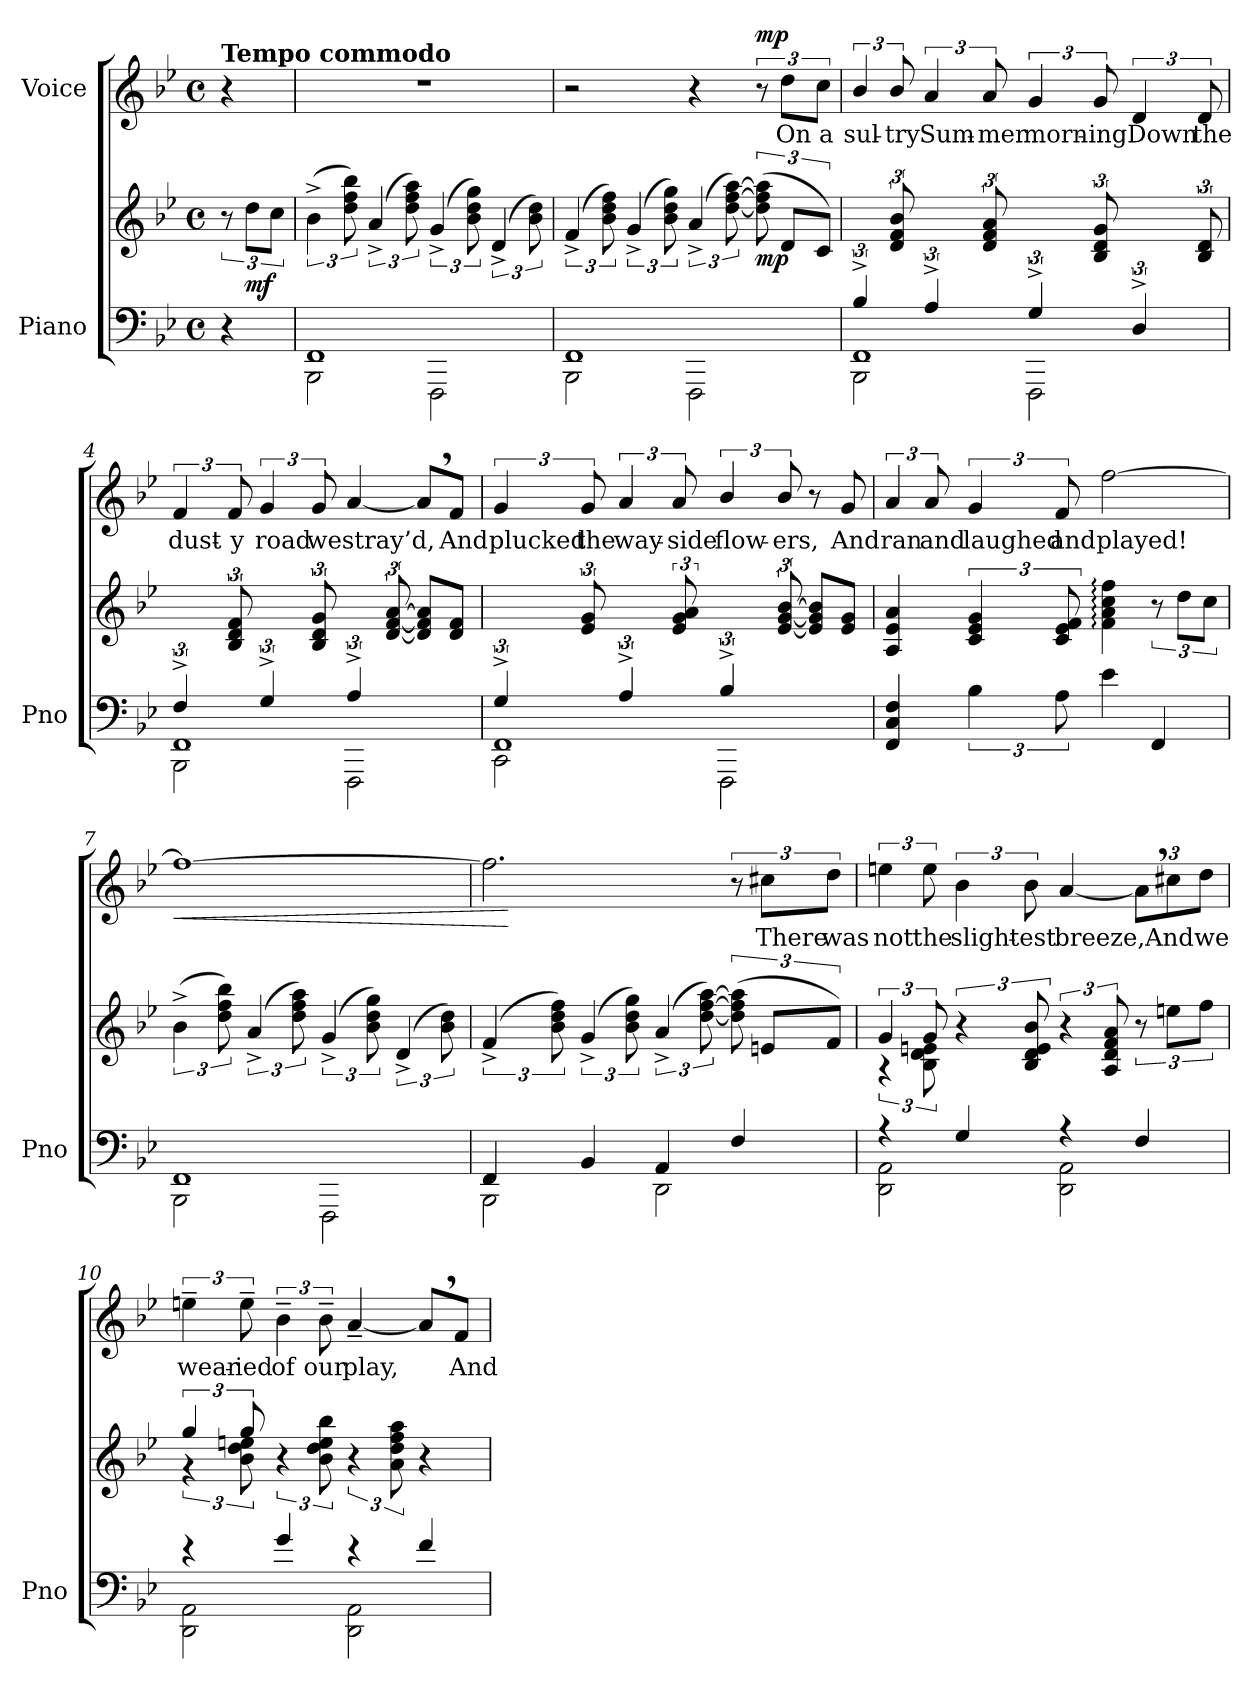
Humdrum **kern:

**kern	**kern	**dynam	**kern	**text	**dynam
*part2	*part2	*part2	*part1	*part1	*part1
*staff3	*staff2	*staff2/3	*staff1	*staff1	*staff1
*I"Piano	*	*	*I"Voice	*	*
*I'Pno	*	*	*	*	*
*clefF4	*clefG2	*	*clefG2	*	*
*k[b-e-]	*k[b-e-]	*	*k[b-e-]	*	*
*M4/4	*M4/4	*	*M4/4	*	*
*met(c)	*met(c)	*	*met(c)	*	*
=	=	=	=	=	=
!	!	!	!LO:TX:a:B:t=Tempo commodo	!	!
4r	12r	.	4r	.	.
!	!	!LO:DY:b	!	!	!
.	12dd\L	mf	.	.	.
.	12cc\J	.	.	.	.
=1	=1	=1	=1	=1	=1
*^	*	*	*	*	*
1FF	2BBB-\	(>6b-^\	.	1r	.	.
.	.	12dd\ 12ff\ 12bb-\)	.	.	.	.
.	.	(>6a^/	.	.	.	.
.	.	12dd\ 12ff\ 12aa\)	.	.	.	.
.	2FFF\	(>6g^/	.	.	.	.
.	.	12b-\ 12dd\ 12gg\)	.	.	.	.
.	.	(>6d^/	.	.	.	.
.	.	12b-\ 12dd\)	.	.	.	.
=2	=2	=2	=2	=2	=2	=2
1FF	2BBB-\	(>6f^/	.	2r	.	.
.	.	12b-\ 12dd\ 12ff\)	.	.	.	.
.	.	(>6g^/	.	.	.	.
.	.	12b-\ 12dd\ 12gg\)	.	.	.	.
.	2FFF\	(>6a^/	.	4r	.	.
.	.	[12dd\ [12ff\ [12aa\)	.	.	.	.
!	!	!	!LO:DY:b	!	!	!LO:DY:a
.	.	(>12dd\] 12ff\] 12aa\]	mp	12r	.	mp
!	!	!	!	!	!LO:LY:b	!
.	.	12d/L	.	12dd\L	On	.
!	!	!	!	!	!LO:LY:b	!
.	.	12c/J)	.	12cc\J	a	.
!!LO:LB:g=z
=3	=3	=3	=3	=3	=3	=3
*	*^	*	*	*	*	*
!	!	!	!	!	!	!LO:LY:b	!
(<6B-^/	1FF	2BBB-\	6ryy	.	6b-/	sul-	.
!	!	!	!	!	!	!LO:LY:b	!
12ryy	.	.	12d/ 12f/ 12b-/)	.	12b-/	-try	.
!	!	!	!	!	!	!LO:LY:b	!
(<6A^/	.	.	6ryy	.	6a/	Sum-	.
!	!	!	!	!	!	!LO:LY:b	!
12ryy	.	.	12d/ 12f/ 12a/)	.	12a/	-mer	.
!	!	!	!	!	!	!LO:LY:b	!
(<6G^/	.	2FFF\	6ryy	.	6g/	morn-	.
!	!	!	!	!	!	!LO:LY:b	!
12ryy	.	.	12B-/ 12d/ 12g/)	.	12g/	-ing	.
!	!	!	!	!	!	!LO:LY:b	!
(<6D^/	.	.	6ryy	.	6d/	Down	.
!	!	!	!	!	!	!LO:LY:b	!
12ryy	.	.	12B-/ 12d/)	.	12d/	the	.
=4	=4	=4	=4	=4	=4	=4	=4
!	!	!	!	!	!	!LO:LY:b	!
(<6F^/	1FF	2BBB-\	6ryy	.	6f/	dust-	.
!	!	!	!	!	!	!LO:LY:b	!
12ryy	.	.	12B-/ 12d/ 12f/)	.	12f/	-y	.
!	!	!	!	!	!	!LO:LY:b	!
(<6G^/	.	.	6ryy	.	6g/	road	.
!	!	!	!	!	!	!LO:LY:b	!
12ryy	.	.	12B-/ 12d/ 12g/)	.	12g/	we	.
!	!	!	!	!	!	!LO:LY:b	!
(<6A^/	.	2FFF\	6ryy	.	[4a/	stray’d,	.
3ryy	.	.	[12d/ [12f/ [12a/)	.	.	.	.
.	.	.	8d/] 8f/] 8a/]L	.	8a,/L]	.	.
!	!	!	!	!	!	!LO:LY:b	!
.	.	.	8d/ 8f/J	.	8f/J	And	.
!!LO:LB:g=z
=5	=5	=5	=5	=5	=5	=5	=5
!	!	!	!	!	!	!LO:LY:b	!
(<6G^/	1FF	2CC\	6ryy	.	6g/	plucked	.
!	!	!	!	!	!	!LO:LY:b	!
12ryy	.	.	12e-/ 12g/)	.	12g/	the	.
!	!	!	!	!	!	!LO:LY:b	!
(<6A^/	.	.	6ryy	.	6a/	way-	.
!	!	!	!	!	!	!LO:LY:b	!
12ryy	.	.	12e-/ 12g/ 12a/)	.	12a/	-side	.
!	!	!	!	!	!	!LO:LY:b	!
(<6B-^/	.	2FFF\	6ryy	.	6b-/	flow-	.
!	!	!	!	!	!	!LO:LY:b	!
3ryy	.	.	[12e-/ [12g/ [12b-/)	.	12b-/	-ers,	.
.	.	.	8e-/] 8g/] 8b-/]L	.	8r	.	.
!	!	!	!	!	!	!LO:LY:b	!
.	.	.	8e-/ 8g/J	.	8g/	And	.
*v	*v	*v	*	*	*	*	*
=6	=6	=6	=6	=6	=6
!	!	!	!	!LO:LY:b	!
4FF/ 4C/ 4F/	4A/ 4e-/ 4a/	.	6a/	ran	.
!	!	!	!	!LO:LY:b	!
.	.	.	12a/	and	.
!	!	!	!	!LO:LY:b	!
6B-\	6c/ 6e-/ 6g/	.	6g/	laughed	.
!	!	!	!	!LO:LY:b	!
12A\	12c/ 12e-/ 12f/	.	12f/	and	.
!	!	!	!	!LO:LY:b	!
4e-\	4f\: 4a\: 4cc\: 4ff\:	.	[2ff\	played!	.
4FF/	12r	.	.	.	.
.	12dd\L	.	.	.	.
.	12cc\J	.	.	.	.
!!LO:PB:g=z
=7	=7	=7	=7	=7	=7
*^	*	*	*	*	*
!	!	!	!	!	!	!LO:HP:b
1FF	2BBB-\	(>6b-^\	.	1ff_	.	<
.	.	12dd\ 12ff\ 12bb-\)	.	.	.	.
.	.	(>6a^/	.	.	.	.
.	.	12dd\ 12ff\ 12aa\)	.	.	.	.
.	2FFF\	(>6g^/	.	.	.	.
.	.	12b-\ 12dd\ 12gg\)	.	.	.	.
.	.	(>6d^/	.	.	.	.
.	.	12b-\ 12dd\)	.	.	.	.
=8	=8	=8	=8	=8	=8	=8
*	*	*	*	*^	*	*
4FF/	2BBB-\	(>6f^/	.	2.ff\]	16ryy	.	.
.	.	.	.	.	16ryy	.	[
.	.	.	.	.	8ryy	.	.
.	.	12b-\ 12dd\ 12ff\)	.	.	.	.	.
4BB-/	.	(>6g^/	.	.	4ryy	.	.
.	.	12b-\ 12dd\ 12gg\)	.	.	.	.	.
4AA/	2DD\	(>6a^/	.	.	2ryy	.	.
.	.	[12dd\ [12ff\ [12aa\)	.	.	.	.	.
4F/	.	(>12dd\] 12ff\] 12aa\]	.	12r	.	.	.
!	!	!	!	!	!	!LO:LY:b	!
.	.	12en/L	.	12cc#X\L	.	There	.
!	!	!	!	!	!	!LO:LY:b	!
.	.	12f/J)	.	12dd\J	.	was	.
*	*	*	*	*v	*v	*	*
!!LO:LB:g=z
=9	=9	=9	=9	=9	=9	=9
*	*	*^	*	*	*	*
!	!	!	!	!	!	!LO:LY:b	!
4r	2DD\ 2AA\	6g/	6r	.	6een\	not	.
!	!	!	!	!	!	!LO:LY:b	!
.	.	12g/	12B-\ 12d\ 12en\	.	12ee\	the	.
!	!	!	!	!	!	!LO:LY:b	!
4G/	.	6r	2.ryy	.	6b-\	slight-	.
!	!	!	!	!	!	!LO:LY:b	!
.	.	12B-/ 12d/ 12e/ 12b-/	.	.	12b-\	-est	.
!	!	!	!	!	!	!LO:LY:b	!
4r	2DD\ 2AA\	6r	.	.	[4a/	breeze,	.
.	.	12A/ 12d/ 12f/ 12a/	.	.	.	.	.
4F/	.	12r	.	.	12a,\L]	.	.
!	!	!	!	!	!	!LO:LY:b	!
.	.	12een\L	.	.	12cc#X\	And	.
!	!	!	!	!	!	!LO:LY:b	!
.	.	12ff\J	.	.	12dd\J	we	.
=10	=10	=10	=10	=10	=10	=10	=10
!	!	!	!	!	!	!LO:LY:b	!
4r	2DD\ 2AA\	6gg/	6r	.	6een~\	wear-	.
!	!	!	!	!	!	!LO:LY:b	!
.	.	12gg/	12b-\ 12dd\ 12een\	.	12ee~\	-ied	.
!	!	!	!	!	!	!LO:LY:b	!
4g/	.	6r	2.ryy	.	6b-~\	of	.
!	!	!	!	!	!	!LO:LY:b	!
.	.	12b-\ 12dd\ 12ee\ 12bb-\	.	.	12b-~\	our	.
!	!	!	!	!	!	!LO:LY:b	!
4r	2DD\ 2AA\	6r	.	.	[4a~/	play,	.
.	.	12a\ 12dd\ 12ff\ 12aa\	.	.	.	.	.
4f/	.	4r	.	.	8a,/L]	.	.
!	!	!	!	!	!	!LO:LY:b	!
.	.	.	.	.	8f/J	And	.
*v	*v	*	*	*	*	*	*
*	*v	*v	*	*	*	*
=	=	=	=	=	=
*-	*-	*-	*-	*-	*-
